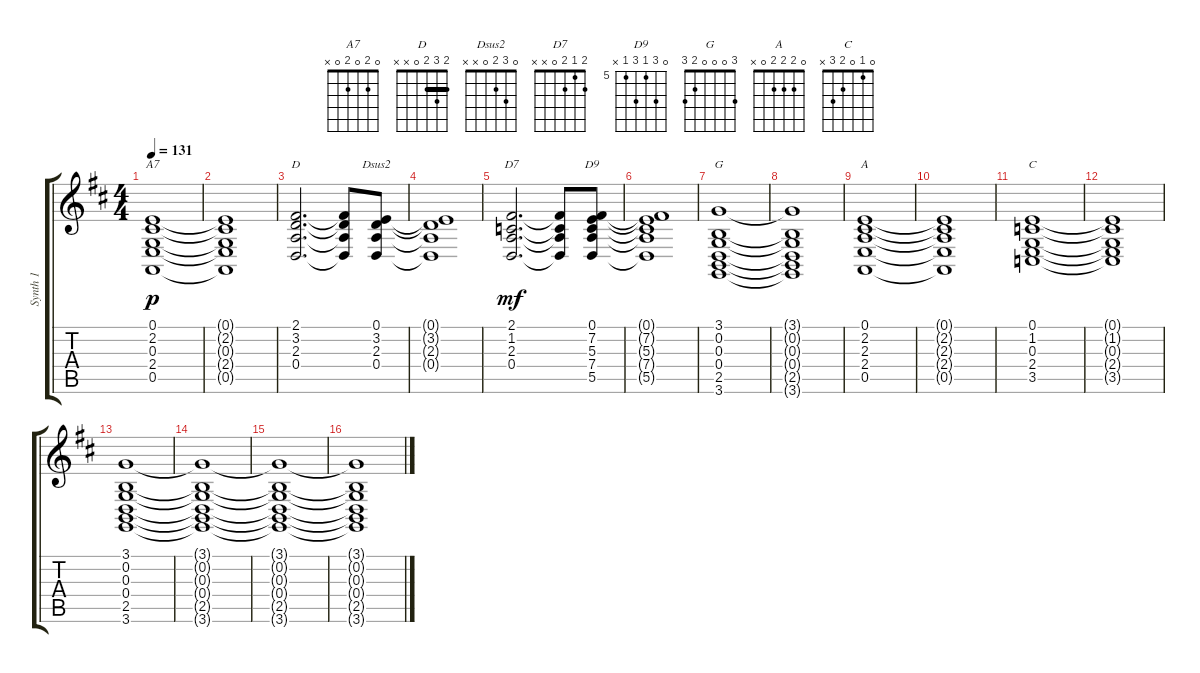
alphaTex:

\track ("Synth 1" "Synth 1") {instrument stringensemble1}
\staff {score tabs}
\tuning (E4 B3 G3 D3 A2 E2) {hide}
\chord ("A7" 0 2 0 2 0 x)
\chord ("D" 2 3 2 0 x x) {barre 2}
\chord ("Dsus2" 0 3 2 0 x x)
\chord ("D7" 2 1 2 0 x x)
\chord ("D9" 0 7 5 7 5 x) {firstfret 5}
\chord ("G" 3 0 0 0 2 3)
\chord ("A" 0 2 2 2 0 x)
\chord ("C" 0 1 0 2 3 x)
\ts (4 4)
\tempo 131
\clef g2
\ks d
(0.1 2.2 0.3 2.4 0.5).1{ch "A7" dy p} |
(0.1{t} 2.2{t} 0.3{t} 2.4{t} 0.5{t}).1 |
(2.1 3.2 2.3 0.4).2{d ch "D"} (2.1{t} 3.2{t} 2.3{t} 0.4{t}).8 (0.1 3.2 2.3 0.4).8{ch "Dsus2"} |
(0.1{t} 3.2{t} 2.3{t} 0.4{t}).1 |
(2.1 1.2 2.3 0.4).2{d ch "D7" dy mf} (2.1{t} 1.2{t} 2.3{t} 0.4{t}).8 (0.1 7.2 5.3 7.4 5.5).8{ch "D9"} |
(0.1{t} 7.2{t} 5.3{t} 7.4{t} 5.5{t}).1 |
(3.1 0.2 0.3 0.4 2.5 3.6).1{ch "G"} |
(3.1{t} 0.2{t} 0.3{t} 0.4{t} 2.5{t} 3.6{t}).1 |
(0.1 2.2 2.3 2.4 0.5).1{ch "A"} |
(0.1{t} 2.2{t} 2.3{t} 2.4{t} 0.5{t}).1 |
(0.1 1.2 0.3 2.4 3.5).1{ch "C"} |
(0.1{t} 1.2{t} 0.3{t} 2.4{t} 3.5{t}).1 |
(3.1 0.2 0.3 0.4 2.5 3.6).1 |
(3.1{t} 0.2{t} 0.3{t} 0.4{t} 2.5{t} 3.6{t}).1 |
(3.1{t} 0.2{t} 0.3{t} 0.4{t} 2.5{t} 3.6{t}).1 |
(3.1{t} 0.2{t} 0.3{t} 0.4{t} 2.5{t} 3.6{t}).1
